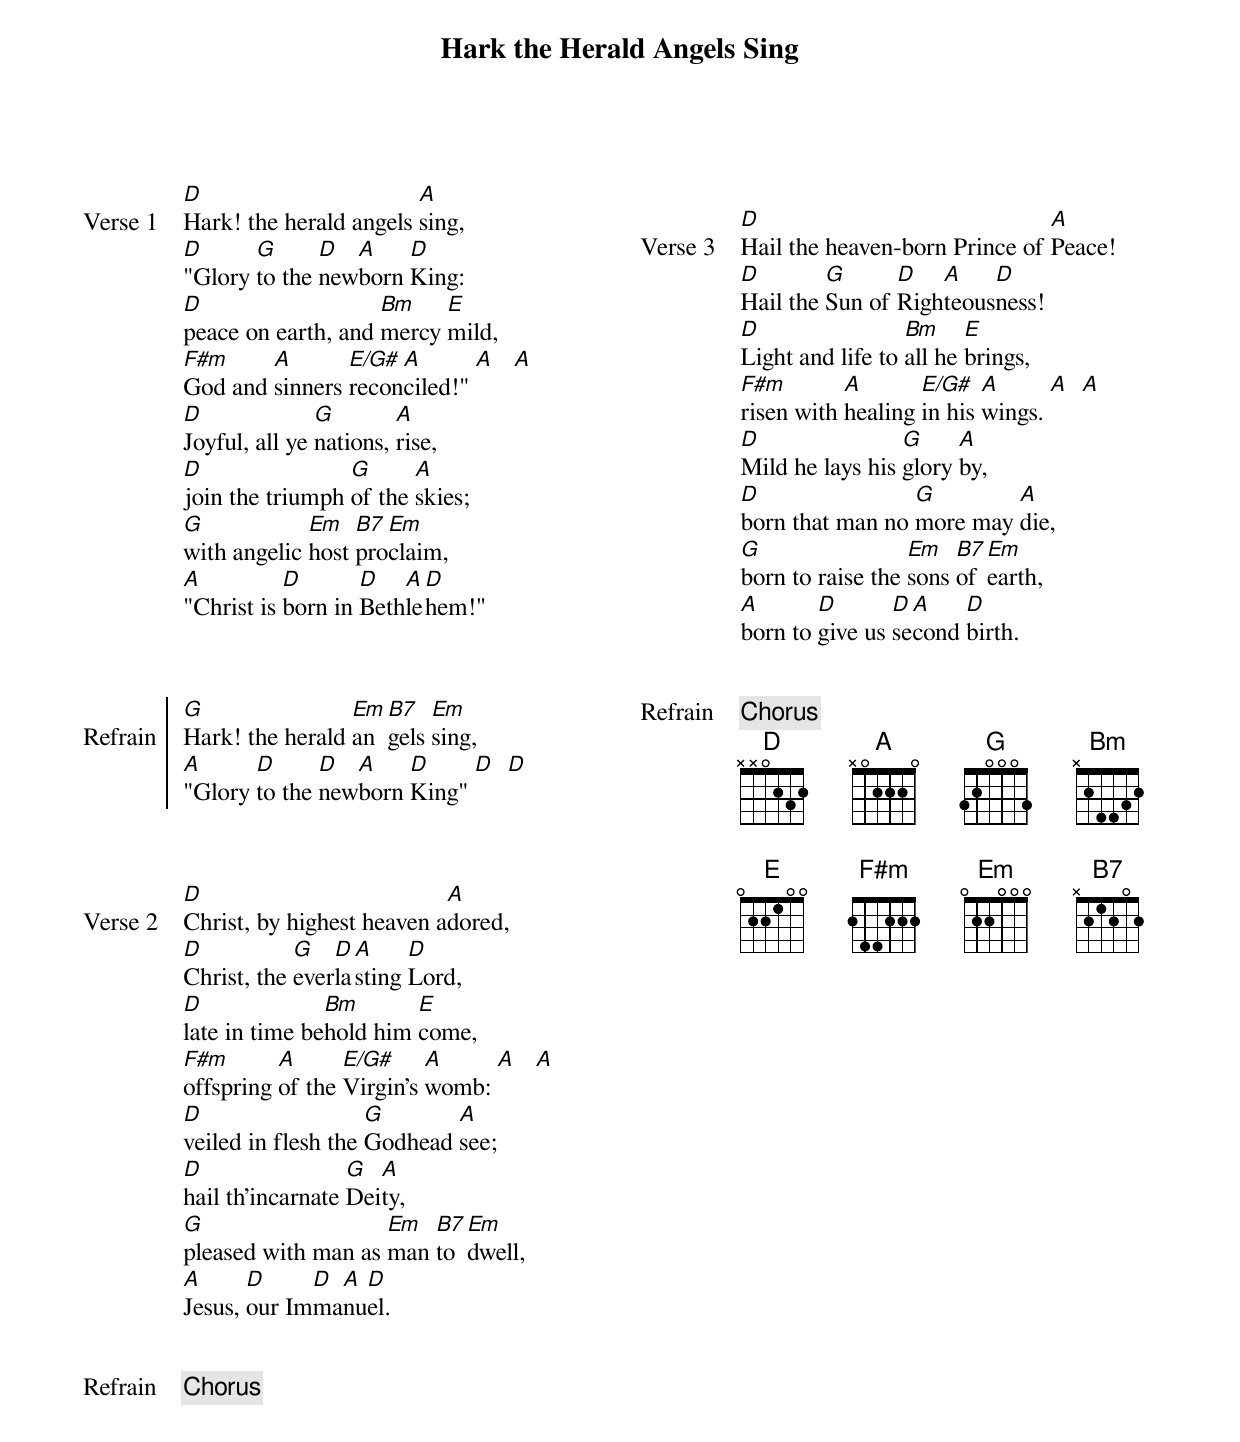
{title: Hark the Herald Angels Sing}
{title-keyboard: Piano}

{columns: 2}

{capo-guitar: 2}
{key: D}
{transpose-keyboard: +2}

{start_of_verse label="Verse 1"}

[D]Hark! the herald angels [A]sing,
[D]"Glory [G]to the [D]new[A]born [D]King:
[D]peace on earth, and [Bm]mercy [E]mild,
[F#m]God and [A]sinners [E/G#]recon[A]ciled!" [A]   [A]
[D]Joyful, all ye [G]nations, [A]rise,
[D]join the triumph [G]of the [A]skies;
[G]with angelic [Em]host [B7]pro[Em]claim,
[A]"Christ is [D]born in [D]Beth[A]le[D]hem!"

{end_of_verse}

{start_of_chorus label="Refrain"}

[G]Hark! the herald [Em]an[B7]gels [Em]sing,
[A]"Glory [D]to the [D]new[A]born [D]King" [D]  [D]

{end_of_chorus}

{start_of_verse label="Verse 2"}

[D]Christ, by highest heaven a[A]dored,
[D]Christ, the [G]ever[D]la[A]sting [D]Lord,
[D]late in time be[Bm]hold him [E]come,
[F#m]offspring [A]of the [E/G#]Virgin's [A]womb: [A]   [A]
[D]veiled in flesh the [G]Godhead [A]see;
[D]hail th'incarnate [G]Dei[A]ty,
[G]pleased with man as [Em]man [B7]to [Em]dwell,
[A]Jesus, [D]our Im[D]ma[A]nu[D]el.

{end_of_verse}

{chorus}

{column_break}

{start_of_verse label="Verse 3"}

[D]Hail the heaven-born Prince of [A]Peace!
[D]Hail the [G]Sun of [D]Righ[A]teous[D]ness!
[D]Light and life to [Bm]all he [E]brings,
[F#m]risen with [A]healing [E/G#]in his [A]wings. [A]  [A]
[D]Mild he lays his [G]glory [A]by,
[D]born that man no [G]more may [A]die,
[G]born to raise the [Em]sons [B7]of [Em]earth,
[A]born to [D]give us [D]se[A]cond [D]birth.

{end_of_verse}

{chorus}
